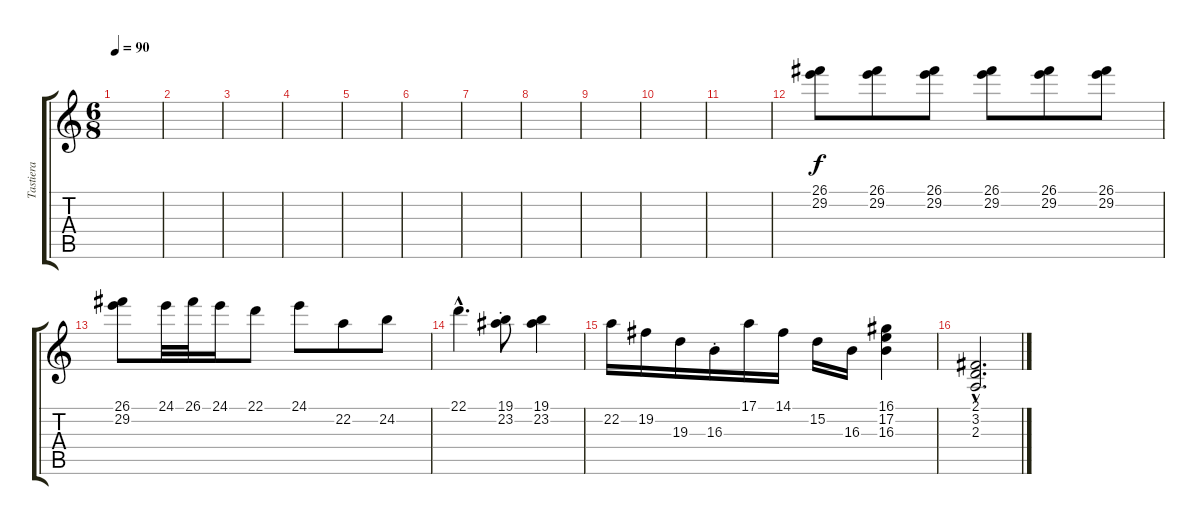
\track ("Tastiera" "Tastiera") {instrument rockorgan}
\staff {score tabs}
\tuning (E4 B3 G3 D3 A2 E2) {hide}
\ts (6 8)
\tempo 90
\clef g2
\ks c
|
|
|
|
|
|
|
|
|
|
|
(26.1 29.2).8 (26.1 29.2).8 (26.1 29.2).8 (26.1 29.2).8 (26.1 29.2).8 (26.1 29.2).8 |
(26.1 29.2).8 24.1.32 26.1.32 24.1.16 22.1.8 24.1.8 22.2.8 24.2.8 |
22.1{hac}.4{d} (19.1{st} 23.2{st}).8 (19.1 23.2).4 |
22.2.16 19.2.16 19.3.16 16.3{st}.16 17.1.16 14.1.16 15.2.16 16.3.16 (16.1 17.2 16.3).4 |
(2.1{hac} 3.2{hac} 2.3{hac}).2{d volume 5}
